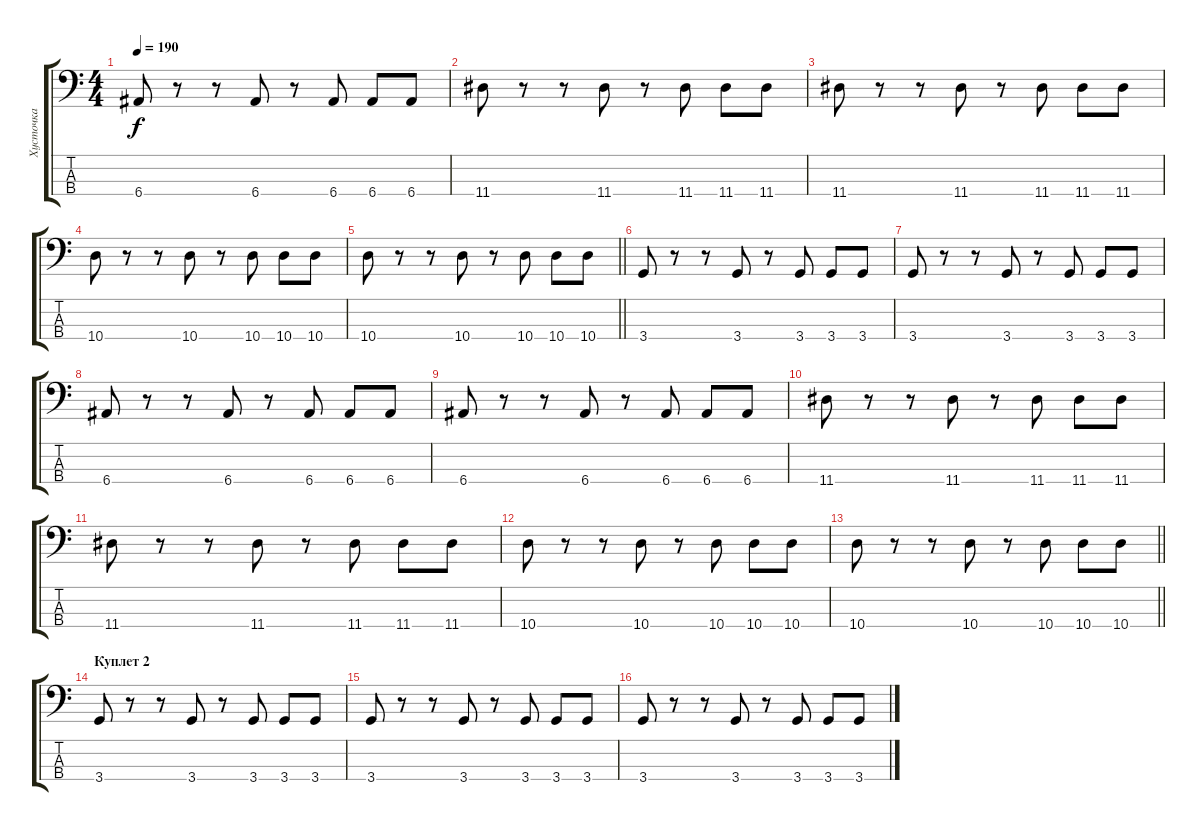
\track ("Хусточка" "Хусточка") {instrument electricbassfinger}
\staff {score tabs}
\tuning (G2 D2 A1 E1) {hide}
\ts (4 4)
\tempo 190
\clef f4
\ks c
6.4.8{dy f} r.8 r.8 6.4.8 r.8 6.4.8 6.4.8 6.4.8 |
11.4.8 r.8 r.8 11.4.8 r.8 11.4.8 11.4.8 11.4.8 |
11.4.8 r.8 r.8 11.4.8 r.8 11.4.8 11.4.8 11.4.8 |
10.4.8 r.8 r.8 10.4.8 r.8 10.4.8 10.4.8 10.4.8 |
\barLineRight lightlight
10.4.8 r.8 r.8 10.4.8 r.8 10.4.8 10.4.8 10.4.8 |
3.4.8 r.8 r.8 3.4.8 r.8 3.4.8 3.4.8 3.4.8 |
3.4.8 r.8 r.8 3.4.8 r.8 3.4.8 3.4.8 3.4.8 |
6.4.8 r.8 r.8 6.4.8 r.8 6.4.8 6.4.8 6.4.8 |
6.4.8 r.8 r.8 6.4.8 r.8 6.4.8 6.4.8 6.4.8 |
11.4.8 r.8 r.8 11.4.8 r.8 11.4.8 11.4.8 11.4.8 |
11.4.8 r.8 r.8 11.4.8 r.8 11.4.8 11.4.8 11.4.8 |
10.4.8 r.8 r.8 10.4.8 r.8 10.4.8 10.4.8 10.4.8 |
\barLineRight lightlight
10.4.8 r.8 r.8 10.4.8 r.8 10.4.8 10.4.8 10.4.8 |
\section ("" "Куплет 2")
3.4.8 r.8 r.8 3.4.8 r.8 3.4.8 3.4.8 3.4.8 |
3.4.8 r.8 r.8 3.4.8 r.8 3.4.8 3.4.8 3.4.8 |
3.4.8 r.8 r.8 3.4.8 r.8 3.4.8 3.4.8 3.4.8
